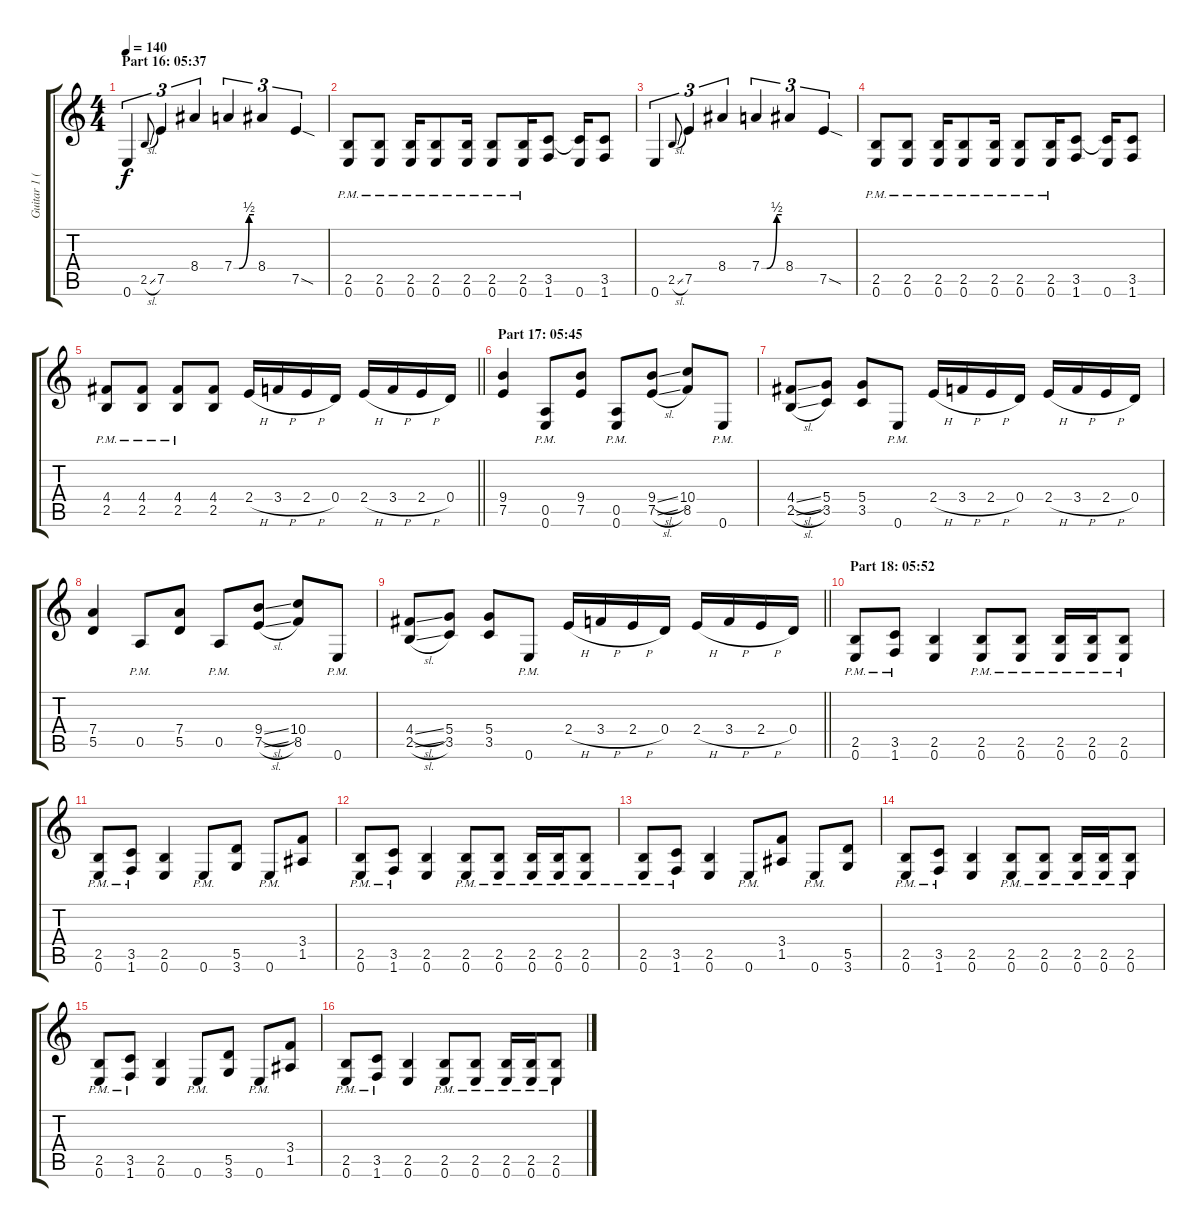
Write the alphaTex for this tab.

\track ("Guitar 1 (Distortion)" "Guitar 1 (") {instrument distortionguitar}
\staff {score tabs}
\tuning (E4 B3 G3 D3 A2 E2) {hide}
\ts (4 4)
\section ("" "Part 16: 05:37")
\tempo 140
\clef g2
\ks c
0.6.4{tu (3 2) dy f} 2.5{sl}.8{gr onbeat} 7.5.4{tu (3 2)} 8.4.4{tu (3 2)} 7.4{be (custom 0 0 15 0 45 2 60 2)}.4{tu (3 2)} 8.4.4{tu (3 2)} 7.5{sod}.4{tu (3 2)} |
(2.5{pm} 0.6{pm}).8 (2.5{pm} 0.6{pm}).8 (2.5{pm} 0.6{pm}).16 (2.5{pm} 0.6{pm}).8 (2.5{pm} 0.6{pm}).16 (2.5{pm} 0.6{pm}).8 (2.5{pm} 0.6{pm}).16 (3.5 1.6).8 (3.5{t} 0.6).16 (3.5 1.6).8 |
0.6.4{tu (3 2)} 2.5{sl}.8{gr onbeat} 7.5.4{tu (3 2)} 8.4.4{tu (3 2)} 7.4{be (custom 0 0 15 0 45 2 60 2)}.4{tu (3 2)} 8.4.4{tu (3 2)} 7.5{sod}.4{tu (3 2)} |
(2.5{pm} 0.6{pm}).8 (2.5{pm} 0.6{pm}).8 (2.5{pm} 0.6{pm}).16 (2.5{pm} 0.6{pm}).8 (2.5{pm} 0.6{pm}).16 (2.5{pm} 0.6{pm}).8 (2.5{pm} 0.6{pm}).16 (3.5 1.6).8 (3.5{t} 0.6).16 (3.5 1.6).8 |
\barLineRight lightlight
(4.4{pm} 2.5{pm}).8 (4.4{pm} 2.5{pm}).8 (4.4{pm} 2.5{pm}).8 (4.4 2.5).8 2.4{h}.16 3.4{h}.16 2.4{h}.16 0.4.16 2.4{h}.16 3.4{h}.16 2.4{h}.16 0.4.16 |
\section ("" "Part 17: 05:45")
(9.4 7.5).4 (0.5{pm} 0.6{pm}).8 (9.4 7.5).8 (0.5{pm} 0.6{pm}).8 (9.4{sl} 7.5{sl}).8 (10.4 8.5).8 0.6{pm}.8 |
(4.4{sl} 2.5{sl}).8 (5.4 3.5).8 (5.4 3.5).8 0.6{pm}.8 2.4{h}.16 3.4{h}.16 2.4{h}.16 0.4.16 2.4{h}.16 3.4{h}.16 2.4{h}.16 0.4.16 |
(7.4 5.5).4 0.5{pm}.8 (7.4 5.5).8 0.5{pm}.8 (9.4{sl} 7.5{sl}).8 (10.4 8.5).8 0.6{pm}.8 |
\barLineRight lightlight
(4.4{sl} 2.5{sl}).8 (5.4 3.5).8 (5.4 3.5).8 0.6{pm}.8 2.4{h}.16 3.4{h}.16 2.4{h}.16 0.4.16 2.4{h}.16 3.4{h}.16 2.4{h}.16 0.4.16 |
\section ("" "Part 18: 05:52")
(2.5{pm} 0.6{pm}).8 (3.5{pm} 1.6{pm}).8 (2.5 0.6).4 (2.5{pm} 0.6{pm}).8 (2.5{pm} 0.6{pm}).8 (2.5{pm} 0.6{pm}).16 (2.5{pm} 0.6{pm}).16 (2.5{pm} 0.6{pm}).8 |
(2.5{pm} 0.6{pm}).8 (3.5{pm} 1.6{pm}).8 (2.5 0.6).4 0.6{pm}.8 (5.5 3.6).8 0.6{pm}.8 (3.4 1.5).8 |
(2.5{pm} 0.6{pm}).8 (3.5{pm} 1.6{pm}).8 (2.5 0.6).4 (2.5{pm} 0.6{pm}).8 (2.5{pm} 0.6{pm}).8 (2.5{pm} 0.6{pm}).16 (2.5{pm} 0.6{pm}).16 (2.5{pm} 0.6{pm}).8 |
(2.5{pm} 0.6{pm}).8 (3.5{pm} 1.6{pm}).8 (2.5 0.6).4 0.6{pm}.8 (3.4 1.5).8 0.6{pm}.8 (5.5 3.6).8 |
(2.5{pm} 0.6{pm}).8 (3.5{pm} 1.6{pm}).8 (2.5 0.6).4 (2.5{pm} 0.6{pm}).8 (2.5{pm} 0.6{pm}).8 (2.5{pm} 0.6{pm}).16 (2.5{pm} 0.6{pm}).16 (2.5{pm} 0.6{pm}).8 |
(2.5{pm} 0.6{pm}).8 (3.5{pm} 1.6{pm}).8 (2.5 0.6).4 0.6{pm}.8 (5.5 3.6).8 0.6{pm}.8 (3.4 1.5).8 |
(2.5{pm} 0.6{pm}).8 (3.5{pm} 1.6{pm}).8 (2.5 0.6).4 (2.5{pm} 0.6{pm}).8 (2.5{pm} 0.6{pm}).8 (2.5{pm} 0.6{pm}).16 (2.5{pm} 0.6{pm}).16 (2.5{pm} 0.6{pm}).8
